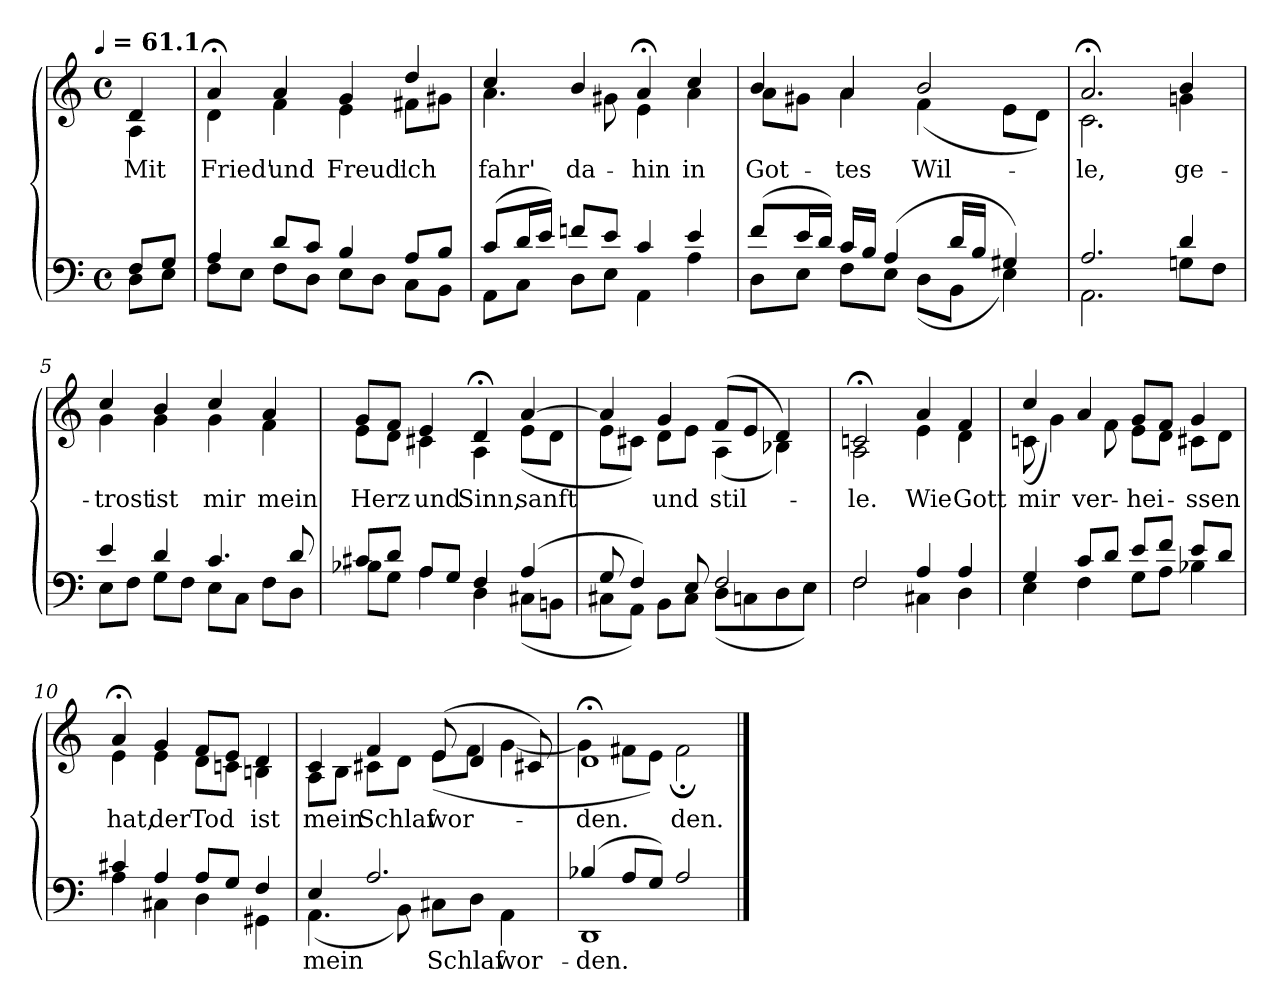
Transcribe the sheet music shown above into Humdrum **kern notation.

**kern	**text	**kern	**text	**dynam
*part1	*part1	*part1	*part1	*part1
*staff2	*staff2	*staff1	*staff1	*staff1/2
*clefF4	*	*clefG2	*	*
!!LO:TX:omd:t=[quarter] = 61.1
*M4/4	*	*M4/4	*	*
*met(c)	*	*met(c)	*	*
*MM61	*	*MM61	*	*
=	=	=	=	=
*^	*	*^	*	*
8FL	8DL	.	4d	4A	Mit	.
8GJ	8EJ	.	.	.	.	.
=1	=1	=1	=1	=1	=1	=1
4A	8FL	.	4a;<	4d	Fried'	.
.	8EJ	.	.	.	.	.
8dL	8FL	.	4a	4f	und	.
8cJ	8DJ	.	.	.	.	.
4B	8EL	.	4g	4e	Freud'	.
.	8DJ	.	.	.	.	.
8AL	8CL	.	4dd	8f#XL	ich	.
8BJ	8BBJ	.	.	8g#XJ	.	.
=2	=2	=2	=2	=2	=2	=2
*	*	*	*MM60	*	*	*
(8cL	8AAL	.	4cc	4.a	fahr'	.
16dL	8CJ	.	.	.	.	.
16eJJ)	.	.	.	.	.	.
8fnL	8DL	.	4b	.	da-	♩ = 58
8eJ	8EJ	.	.	8g#X	.	.
4c	4AA	.	4a;<	4e	-hin	.
4e	4A	.	4cc	4a	in	♩ = 58
=3	=3	=3	=3	=3	=3	=3
*	*	*	*MM57	*	*	*
(8fL	8DL	.	4b	8aL	Got-	.
16eL	8EJ	.	.	8g#XJ	.	.
16dJJ)	.	.	.	.	.	.
16cLL	8FL	.	4a	4a	-tes	♩ = 57
16BJJ	.	.	.	.	.	.
(4A	8EJ	.	.	.	.	.
.	(8DL	.	2b	(4f	Wil-	.
16dLL	8BBJ	.	.	.	.	.
16BJJ	.	.	.	.	.	.
4G#X)	4E)	.	.	8eL	.	.
.	.	.	.	8dJ)	.	.
=4	=4	=4	=4	=4	=4	=4
*	*	*	*MM58	*	*	*
2.A	2.AA	.	2.a;<	2.c	-le,	.
4d	8GnL	.	4b	4gn	ge-	.
.	8FJ	.	.	.	.	.
!!LO:LB:g=z	!!
=5	=5	=5	=5	=5	=5	=5
4e	8EL	.	4cc	4g	-trost	.
.	8FJ	.	.	.	.	.
4d	8GL	.	4b	4g	ist	♩ = 59
.	8FJ	.	.	.	.	.
4.c	8EL	.	4cc	4g	mir	♩ = 58
.	8CJ	.	.	.	.	.
.	8FL	.	4a	4f	mein	♩ = 57
8d	8DJ	.	.	.	.	.
=6	=6	=6	=6	=6	=6	=6
8c#XL	8B-XL	.	8gL	8eL	Herz	.
8dJ	8GJ	.	8fJ	8dJ	.	.
8AL	4A	.	4e	4c#X	und	♩ = 56
8GJ	.	.	.	.	.	.
4F	4D	.	4d;<	4A	Sinn,	♩ = 58
(4A	(8C#XL	.	[4a	(8eL	sanft	.
.	8BBnJ	.	.	8dJ	.	.
=7	=7	=7	=7	=7	=7	=7
*	*	*	*MM59	*	*	*
8G	8C#XL	.	4a]	8eL	.	.
4F)	8AAJ)	.	.	8c#XJ)	.	.
.	8BBL	.	4g	8dL	und	♩ = 59
8E	8C#J	.	.	8eJ	.	.
2F	(8DL	.	(8fL	(4A	stil-	♩ = 57
.	8Cn	.	8eJ	.	.	.
.	8D	.	4d)	4B-X)	.	♩ = 54
.	8EJ)	.	.	.	.	.
=8	=8	=8	=8	=8	=8	=8
2F	2F	.	2cn;<	2A	-le.	.
4A	4C#X	.	4a	4e	Wie	♩ = 56
4A	4D	.	4f	4d	Gott	.
!!LO:LB:g=z	!!
=9	=9	=9	=9	=9	=9	=9
4G	4E	.	4cc	(8cn	mir	.
.	.	.	.	4g)	.	.
8cL	4F	.	4a	.	ver-	♩ = 58
8dJ	.	.	.	8f	.	.
8eL	8GL	.	8gL	8eL	-hei-	♩ = 56
8fJ	8AJ	.	8fJ	8dJ	.	.
8eL	4B-X	.	4g	8c#XL	-ssen	♩ = 52
8dJ	.	.	.	8dJ	.	.
=10	=10	=10	=10	=10	=10	=10
4c#X	4A	.	4a;<	4e	hat,	.
4A	4C#X	.	4g	4e	der	♩ = 57.2
8AL	4D	.	8fL	8dL	Tod	.
8GJ	.	.	8eJ	8cnJ	.	.
4F	4GG#X	.	4d	4Bn	ist	♩ = 56.55
=11	=11	=11	=11	=11	=11	=11
4E	(4.AA	mein	4c	8AL	mein	.
.	.	.	.	8BJ	.	.
!	!	!	!	!	!LO:LY:a	!
2.A	.	.	4f	8c#XL	Schlaf	.
.	8BB)	.	.	8dJ	.	.
!	!	!	!	!	!LO:LY:a	!
.	8C#XL	Schlaf	(8e	(8eL	wor-	♩ = 56
.	8DJ	.	4d	8fJ	.	.
.	4AA	wor-	.	[4g	.	.
.	.	.	8c#X)	.	.	.
=12	=12	=12	=12	=12	=12	=12
*	*	*	*MM54	*	*	*
!	!	!	!	!	!LO:LY:a	!
(4B-X	1DD	-den.	1d;<	4g]	-den.	.
8AL	.	.	.	8f#XL	.	.
8GJ)	.	.	.	8eJ)	.	.
2A	.	.	.	2f#;	-den.	.
*v	*v	*	*	*	*	*
*	*	*v	*v	*	*
==	==	==	==	==
*-	*-	*-	*-	*-
